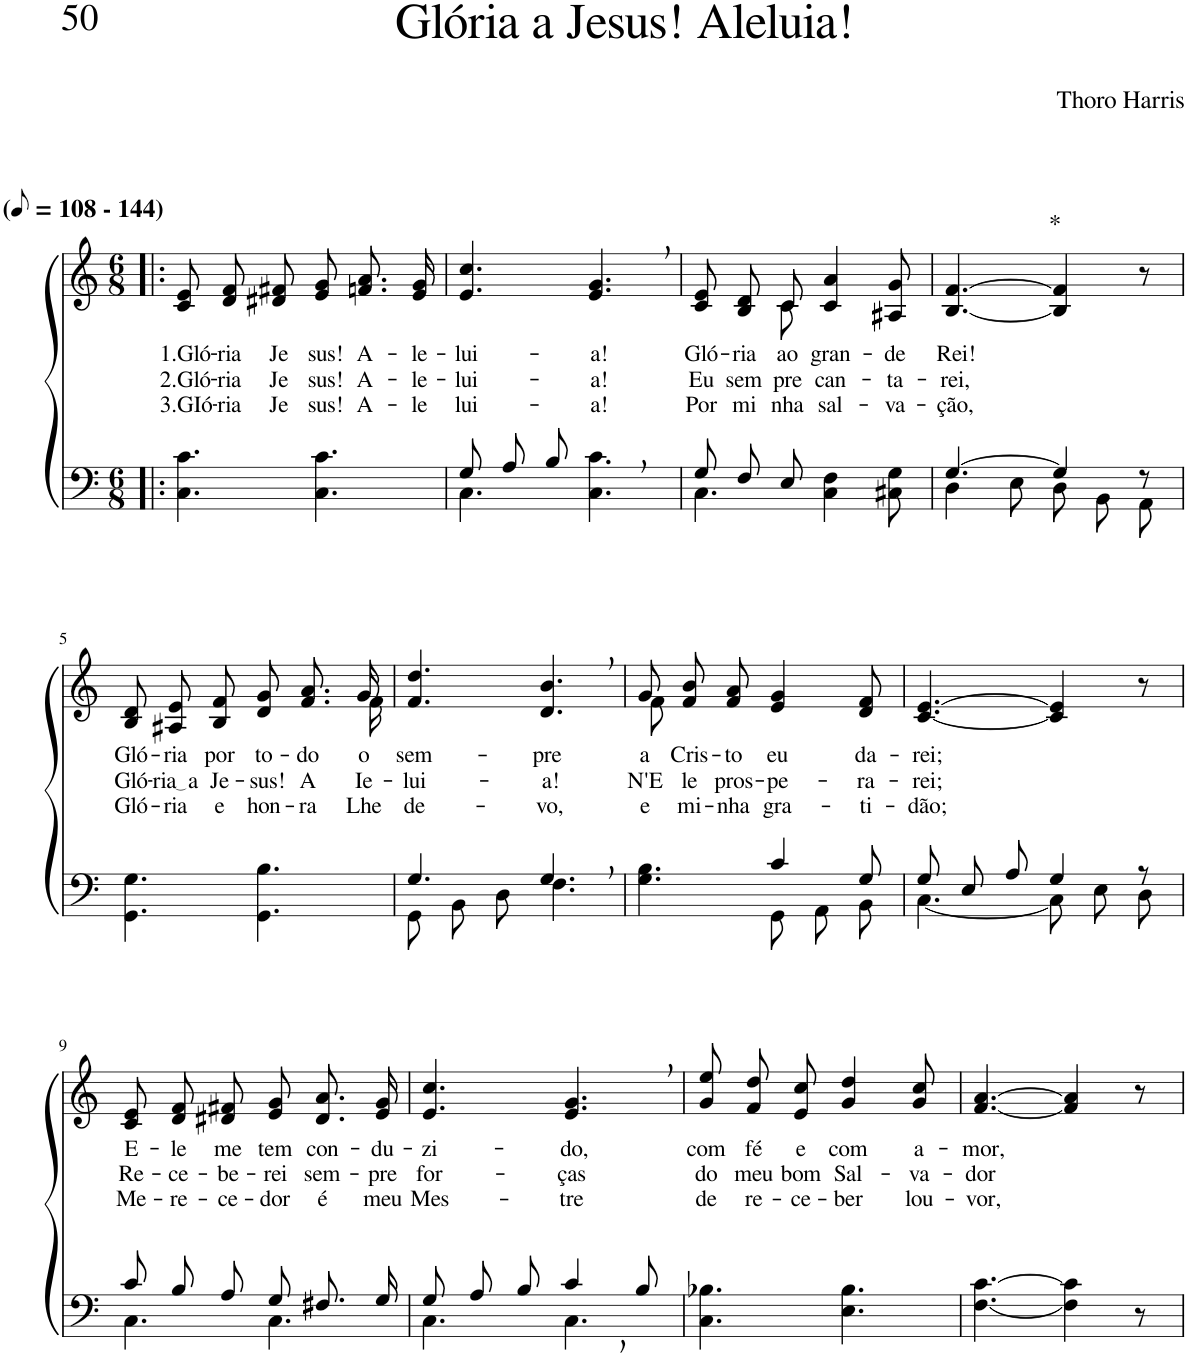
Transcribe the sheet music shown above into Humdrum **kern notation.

**kern	**kern	**text	**text	**text	**harte
*part2	*part1	*part1	*part1	*part1	*part1
*staff2	*staff1	*staff1	*staff1	*staff1	*
*I"Parte III e IV	*I"Parte I e II	*	*	*	*
*clefF4	*clefG2	*	*	*	*
*k[]	*k[]	*	*	*	*
*M6/8	*M6/8	*	*	*	*
*MM54	*MM54	*	*	*	*
=1!|:	=1!|:	=1!|:	=1!|:	=1!|:	=1!|:
!	!LO:TX:a:B:t=(	!	!	!	!
!	!LO:TX:a:B:t=- 144)	!	!	!	!
!	!	!LO:LY:b	!LO:LY:b	!LO:LY:b	!
4.C\ 4.c\	8c/ 8e/L	1.Gló-	2.Gló-	3.GIó-	.
!	!	!LO:LY:b	!LO:LY:b	!LO:LY:b	!
.	8d/ 8f/	-ria	-ria	-ria	.
!	!	!LO:LY:b	!LO:LY:b	!LO:LY:b	!
.	8d#X/ 8f#X/J	Je	Je	Je	.
!	!	!LO:LY:b	!LO:LY:b	!LO:LY:b	!
4.C\ 4.c\	8e/ 8g/L	sus!	sus!	sus!	.
!	!	!LO:LY:b	!LO:LY:b	!LO:LY:b	!
.	8.fn/ 8.a/	A-	A-	A-	.
!	!	!LO:LY:b	!LO:LY:b	!LO:LY:b	!
.	16e/ 16g/Jk	-le-	-le-	-le	.
=2	=2	=2	=2	=2	=2
*^	*	*	*	*	*
!	!	!	!LO:LY:b	!LO:LY:b	!LO:LY:b	!
8G/L	4.C\	4.e/ 4.cc/	-lui-	-lui-	lui-	.
8A/	.	.	.	.	.	.
8B/J	.	.	.	.	.	.
!	!	!	!LO:LY:b	!LO:LY:b	!LO:LY:b	!
8ryy	4.C\ 4.c\	4.e/, 4.g/,	-a!	-a!	-a!	.
4ryy	.	.	.	.	.	.
=3	=3	=3	=3	=3	=3	=3
!	!	!	!LO:LY:b	!LO:LY:b	!LO:LY:b	!
*	*	*^	*	*	*	*
8G/L	4.C\	8c/ 8e/L	4ryy	Gló-	Eu	Por	.
!	!	!	!	!LO:LY:b	!LO:LY:b	!LO:LY:b	!
8F/	.	8B/ 8d/	.	-ria	sem-	mi-	.
!	!	!	!	!LO:LY:b	!LO:LY:b	!LO:LY:b	!
8E/J	.	8c/J	8c\	ao	-pre	-nha	.
!	!	!	!	!LO:LY:b	!LO:LY:b	!LO:LY:b	!
8ryy	4C\ 4F\	4c/ 4a/	4.ryy	gran-	can-	sal-	.
4ryy	.	.	.	.	.	.	.
!	!	!	!	!LO:LY:b	!LO:LY:b	!LO:LY:b	!
.	8C#X\ 8G\	8A#X/ 8g/	.	-de	-ta-	-va-	.
*	*	*v	*v	*	*	*	*
=4	=4	=4	=4	=4	=4	=4
!	!	!	!LO:LY:b	!LO:LY:b	!LO:LY:b	!LO:H:kt=*
[4.G/	4D\	[4.B/ [4.f/	Rei!	-rei,	-ção,	N
.	8E\	.	.	.	.	.
4G/]	8D\L	4B/] 4f/]	.	.	.	.
.	8BB\	.	.	.	.	.
8r	8AA\J	8r	.	.	.	.
!!LO:LB:g=z
=5	=5	=5	=5	=5	=5	=5
*	*	*^	*	*	*	*
!	!	!	!	!LO:LY:b	!LO:LY:b	!LO:LY:b	!
*v	*v	*	*	*	*	*	*
4.GG\ 4.G\	2ryy	8B/ 8d/L	Gló-	Gló-	Gló-	.
!	!	!	!LO:LY:b	!LO:LY:b	!LO:LY:b	!
.	.	8A#X/ 8e/	-ria	ria a	-ria	.
!	!	!	!LO:LY:b	!LO:LY:b	!LO:LY:b	!
.	.	8B/ 8f/J	por	Je-	e	.
!	!	!	!LO:LY:b	!LO:LY:b	!LO:LY:b	!
4.GG\ 4.B\	.	8d/ 8g/L	to-	-sus!	hon-	.
!	!	!	!LO:LY:b	!LO:LY:b	!LO:LY:b	!
.	8.ryy	8.f/ 8.a/	-do	A-	-ra	.
!	!	!	!LO:LY:b	!LO:LY:b	!LO:LY:b	!
.	16f\	16g/Jk	o	-Ie-	Lhe	.
=6	=6	=6	=6	=6	=6	=6
*^	*	*	*	*	*	*
!	!	!	!	!LO:LY:b	!LO:LY:b	!LO:LY:b	!
*	*	*v	*v	*	*	*	*
4.G/	8GG\L	4.f/ 4.dd/	sem-	-lui-	de-	.
.	8BB\	.	.	.	.	.
.	8D\J	.	.	.	.	.
!	!	!	!LO:LY:b	!LO:LY:b	!LO:LY:b	!
4.G,/	4.F\	4.d/, 4.b/,	-pre	-a!	-vo,	.
=7	=7	=7	=7	=7	=7	=7
*	*	*^	*	*	*	*
!	!	!	!	!LO:LY:b	!LO:LY:b	!LO:LY:b	!
4.ryy	4.G\ 4.B\	8g/L	8f\	a	N'E-	e	.
!	!	!	!	!LO:LY:b	!LO:LY:b	!LO:LY:b	!
.	.	8f/ 8b/	2ryy	Cris-	-le	mi-	.
!	!	!	!	!LO:LY:b	!LO:LY:b	!LO:LY:b	!
.	.	8f/ 8a/J	.	-to	pros-	-nha	.
!	!	!	!	!LO:LY:b	!LO:LY:b	!LO:LY:b	!
4c/	8GG\L	4e/ 4g/	.	eu	-pe-	gra-	.
.	8AA\	.	.	.	.	.	.
!	!	!	!	!LO:LY:b	!LO:LY:b	!LO:LY:b	!
8G/	8BB\J	8d/ 8f/	8ryy	da-	-ra-	-ti-	.
=8	=8	=8	=8	=8	=8	=8	=8
!	!	!	!	!LO:LY:b	!LO:LY:b	!LO:LY:b	!
*	*	*v	*v	*	*	*	*
8G/L	[4.C\	[4.c/ [4.e/	-rei;	-rei;	-dão;	.
8E/	.	.	.	.	.	.
8A/J	.	.	.	.	.	.
4G/	8C\L]	4c/] 4e/]	.	.	.	.
.	8E\	.	.	.	.	.
8r	8D\J	8r	.	.	.	.
!!LO:LB:g=z
=9	=9	=9	=9	=9	=9	=9
!	!	!	!LO:LY:b	!LO:LY:b	!LO:LY:b	!
8c/L	4.C\	8c/ 8e/L	E-	Re-	Me-	.
!	!	!	!LO:LY:b	!LO:LY:b	!LO:LY:b	!
8B/	.	8d/ 8f/	-le	-ce-	-re-	.
!	!	!	!LO:LY:b	!LO:LY:b	!LO:LY:b	!
8A/J	.	8d#X/ 8f#X/J	me	-be-	-ce-	.
!	!	!	!LO:LY:b	!LO:LY:b	!LO:LY:b	!
8G/L	4.C\	8e/ 8g/L	tem	-rei	-dor	.
!	!	!	!LO:LY:b	!LO:LY:b	!LO:LY:b	!
8.F#X/	.	8.d#/ 8.a/	con-	sem-	é	.
!	!	!	!LO:LY:b	!LO:LY:b	!LO:LY:b	!
16G/Jk	.	16e/ 16g/Jk	-du-	-pre	meu	.
=10	=10	=10	=10	=10	=10	=10
!	!	!	!LO:LY:b	!LO:LY:b	!LO:LY:b	!
8G/L	4.C\	4.e/ 4.cc/	-zi-	for-	Mes-	.
8A/	.	.	.	.	.	.
8B/J	.	.	.	.	.	.
!	!	!	!LO:LY:b	!LO:LY:b	!LO:LY:b	!
4c,/	4.C\	4.e/, 4.g/,	-do,	-ças	-tre	.
8B/	.	.	.	.	.	.
*v	*v	*	*	*	*	*
=11	=11	=11	=11	=11	=11
!	!	!LO:LY:b	!LO:LY:b	!LO:LY:b	!
4.C\ 4.B-X\	8g/ 8ee/L	com	do	de	.
!	!	!LO:LY:b	!LO:LY:b	!LO:LY:b	!
.	8f/ 8dd/	fé	meu	re-	.
!	!	!LO:LY:b	!LO:LY:b	!LO:LY:b	!
.	8e/ 8cc/J	e	bom	-ce-	.
!	!	!LO:LY:b	!LO:LY:b	!LO:LY:b	!
4.E\ 4.B-\	4g/ 4dd/	com	Sal-	-ber	.
!	!	!LO:LY:b	!LO:LY:b	!LO:LY:b	!
.	8g/ 8cc/	a-	-va-	lou-	.
=12	=12	=12	=12	=12	=12
!	!	!LO:LY:b	!LO:LY:b	!LO:LY:b	!
[4.F\ [4.c\	[4.f/ [4.a/	-mor,	-dor	-vor,	.
4F\] 4c\]	4f/] 4a/]	.	.	.	.
8r	8r	.	.	.	.
=	=	=	=	=	=
*-	*-	*-	*-	*-	*-
